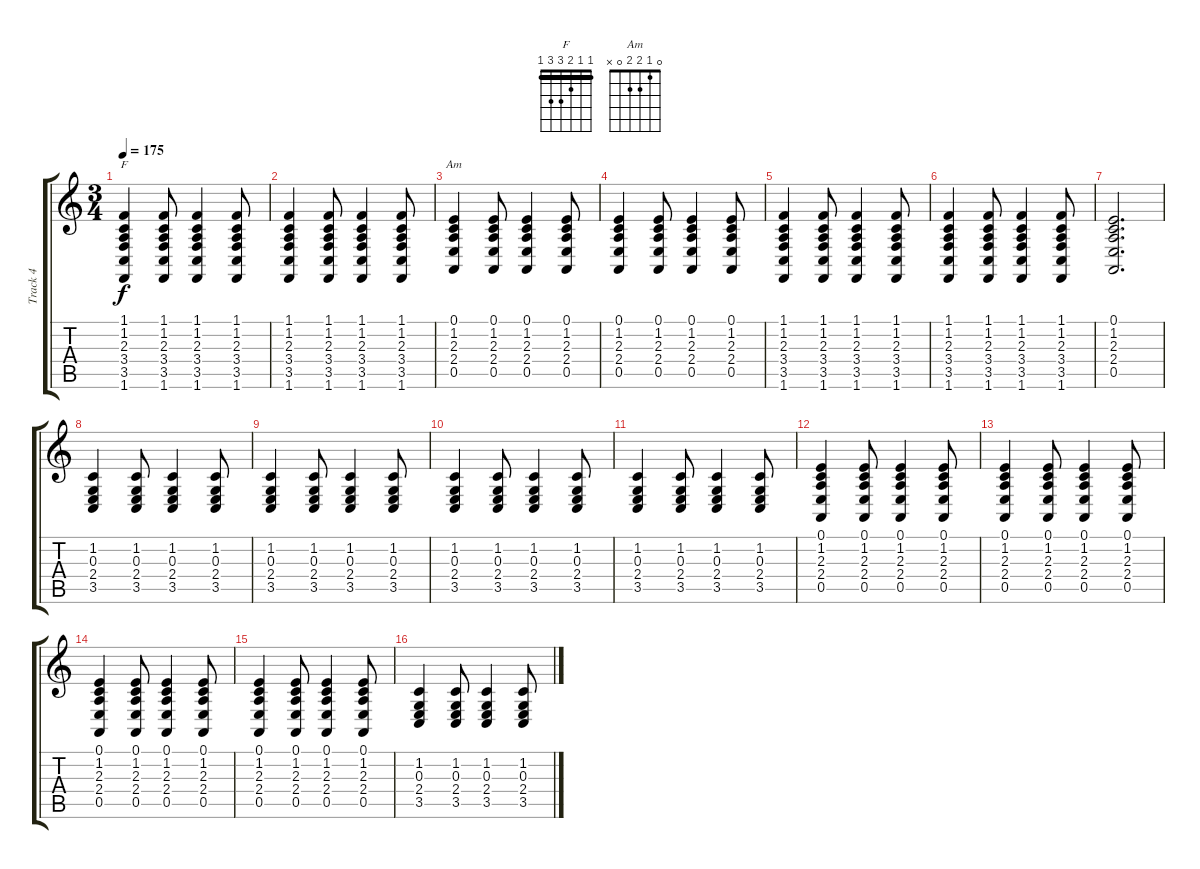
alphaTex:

\track ("Track 4" "Track 4") {instrument brightacousticpiano}
\staff {score tabs}
\tuning (E4 B3 G3 D3 A2 E2) {hide}
\chord ("F" 1 1 2 3 3 1) {barre 1}
\chord ("Am" 0 1 2 2 0 x)
\ts (3 4)
\tempo 175
\clef g2
\ks c
(1.1 1.2 2.3 3.4 3.5 1.6).4{ch "F" dy f} (1.1 1.2 2.3 3.4 3.5 1.6).8 (1.1 1.2 2.3 3.4 3.5 1.6).4 (1.1 1.2 2.3 3.4 3.5 1.6).8 |
(1.1 1.2 2.3 3.4 3.5 1.6).4 (1.1 1.2 2.3 3.4 3.5 1.6).8 (1.1 1.2 2.3 3.4 3.5 1.6).4 (1.1 1.2 2.3 3.4 3.5 1.6).8 |
(0.1 1.2 2.3 2.4 0.5).4{ch "Am"} (0.1 1.2 2.3 2.4 0.5).8 (0.1 1.2 2.3 2.4 0.5).4 (0.1 1.2 2.3 2.4 0.5).8 |
(0.1 1.2 2.3 2.4 0.5).4 (0.1 1.2 2.3 2.4 0.5).8 (0.1 1.2 2.3 2.4 0.5).4 (0.1 1.2 2.3 2.4 0.5).8 |
(1.1 1.2 2.3 3.4 3.5 1.6).4 (1.1 1.2 2.3 3.4 3.5 1.6).8 (1.1 1.2 2.3 3.4 3.5 1.6).4 (1.1 1.2 2.3 3.4 3.5 1.6).8 |
(1.1 1.2 2.3 3.4 3.5 1.6).4 (1.1 1.2 2.3 3.4 3.5 1.6).8 (1.1 1.2 2.3 3.4 3.5 1.6).4 (1.1 1.2 2.3 3.4 3.5 1.6).8 |
(0.1 1.2 2.3 2.4 0.5).2{d} |
(1.2 0.3 2.4 3.5).4 (1.2 0.3 2.4 3.5).8 (1.2 0.3 2.4 3.5).4 (1.2 0.3 2.4 3.5).8 |
(1.2 0.3 2.4 3.5).4 (1.2 0.3 2.4 3.5).8 (1.2 0.3 2.4 3.5).4 (1.2 0.3 2.4 3.5).8 |
(1.2 0.3 2.4 3.5).4 (1.2 0.3 2.4 3.5).8 (1.2 0.3 2.4 3.5).4 (1.2 0.3 2.4 3.5).8 |
(1.2 0.3 2.4 3.5).4 (1.2 0.3 2.4 3.5).8 (1.2 0.3 2.4 3.5).4 (1.2 0.3 2.4 3.5).8 |
(0.1 1.2 2.3 2.4 0.5).4 (0.1 1.2 2.3 2.4 0.5).8 (0.1 1.2 2.3 2.4 0.5).4 (0.1 1.2 2.3 2.4 0.5).8 |
(0.1 1.2 2.3 2.4 0.5).4 (0.1 1.2 2.3 2.4 0.5).8 (0.1 1.2 2.3 2.4 0.5).4 (0.1 1.2 2.3 2.4 0.5).8 |
(0.1 1.2 2.3 2.4 0.5).4 (0.1 1.2 2.3 2.4 0.5).8 (0.1 1.2 2.3 2.4 0.5).4 (0.1 1.2 2.3 2.4 0.5).8 |
(0.1 1.2 2.3 2.4 0.5).4 (0.1 1.2 2.3 2.4 0.5).8 (0.1 1.2 2.3 2.4 0.5).4 (0.1 1.2 2.3 2.4 0.5).8 |
(1.2 0.3 2.4 3.5).4 (1.2 0.3 2.4 3.5).8 (1.2 0.3 2.4 3.5).4 (1.2 0.3 2.4 3.5).8
